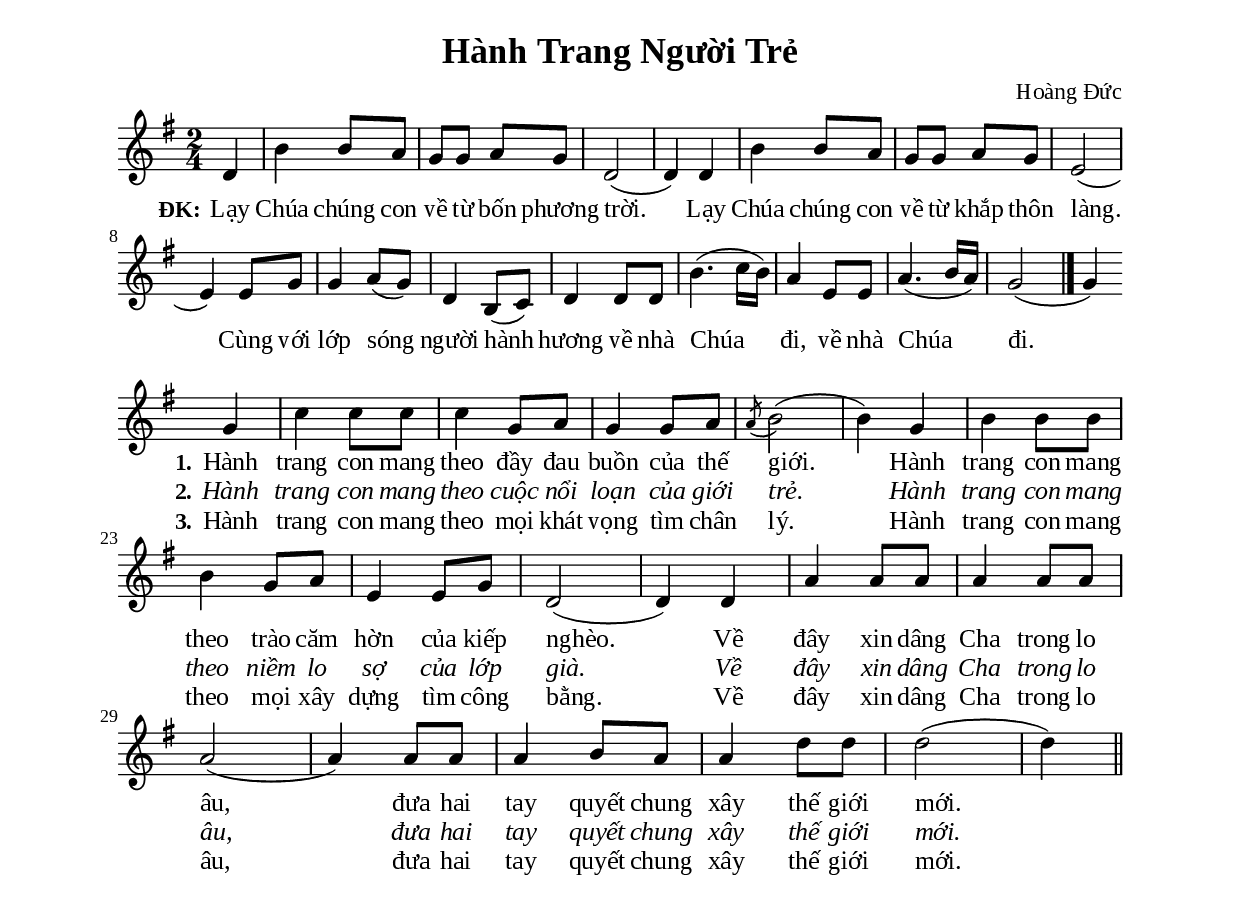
% Cài đặt chung
\version "2.20.0"
\include "english.ly"

\header {
  title = "Hành Trang Người Trẻ"
  composer = "Hoàng Đức"
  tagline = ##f
}

global = {
  \key g \major
  \time 2/4
}

\paper {
  #(set-paper-size "a4")
  top-margin = 15\mm
  bottom-margin = 15\mm
  left-margin = 20\mm
  right-margin = 20\mm
  indent = #0
  #(define fonts
	 (make-pango-font-tree "Liberation Serif"
	 		       "Liberation Serif"
			       "Liberation Serif"
			       (/ 20 20)))
}

inNghieng = { \override LyricText.font-shape = #'italic }

% Nhạc điệp khúc
nhacDiepKhucSop = \relative c' {
  \partial 4 d4 |
  b'4 b8 a |
  g g a g |
  d2 ( |
  d4) d |
  b' b8 a |
  g g a g |
  e2 ( |
  e4) e8 g |
  g4 a8 (g) |
  d4 b8 (c) |
  d4 d8 d 
  b'4. ^(c16 b) |
  a4 e8 e |
  a4. ( b16 a) |
  g2 ( \bar "|."
  g4)
}

% Nhạc phiên khúc
nhacPhienKhuc = \relative c'' {
  \set Score.currentBarNumber = #17
  \partial 4 g4 |
  c c8 c |
  c4 g8 a |
  g4 g8 a |
  \acciaccatura a8 b2 ( |
  b4) g |
  b b8 b |
  b4 g8 a |
  e4 e8 g |
  d2 ( |
  d4) d |
  a' a8 a |
  a4 a8 a |
  a2 ( |
  a4) a8 a |
  a4 b8 a |
  a4 d8 d |
  d2 ( |
  d4) \bar "||"
}

% Lời điệp khúc
loiDiepKhuc = \lyricmode {
  \set stanza = #"ĐK:"
  Lạy Chúa chúng con về từ bốn phương trời.
  Lạy Chúa chúng con về từ khắp thôn làng.
  Cùng với lớp sóng người hành hương
  về nhà Chúa đi, về nhà Chúa đi.
}

% Lời phiên khúc
loiPhienKhucMot = \lyricmode {
  \set stanza = #"1."
  Hành trang con mang theo đầy đau buồn của thế giới.
  Hành trang con mang theo trào căm hờn của kiếp nghèo.
  Về đây xin dâng Cha trong lo âu,
  đưa hai tay quyết chung xây thế giới mới.
}

loiPhienKhucHai = \lyricmode {
  \set stanza = #"2."
  Hành trang con mang theo cuộc nổi loạn của giới trẻ.
  Hành trang con mang theo niềm lo sợ của lớp già.
  Về đây xin dâng Cha trong lo âu,
  đưa hai tay quyết chung xây thế giới mới.
}

loiPhienKhucBa = \lyricmode {
  \set stanza = #"3."
  Hành trang con mang theo mọi khát vọng tìm chân lý.
  Hành trang con mang theo mọi xây dựng tìm công bằng.
  Về đây xin dâng Cha trong lo âu,
  đưa hai tay quyết chung xây thế giới mới.
}

% Dàn trang
\score {
  \new ChoirStaff <<
    \new Staff = chorus <<
      \new Voice = "sopranos" {
        \voiceOne \global \slurDown \stemNeutral \nhacDiepKhucSop
      }
    >>
    \new Lyrics = basses
    \context Lyrics = basses \lyricsto sopranos \loiDiepKhuc
  >>
}

\score {
  \new ChoirStaff <<
    \new Staff = verses <<
      \override Staff.TimeSignature.transparent = ##t
      \new Voice = "verse" {
        \global \stemNeutral \nhacPhienKhuc
      }
    >>
    \new Lyrics \lyricsto verse \loiPhienKhucMot
    \new Lyrics \with \inNghieng \lyricsto verse \loiPhienKhucHai
    \new Lyrics \lyricsto verse \loiPhienKhucBa
  >>
}
